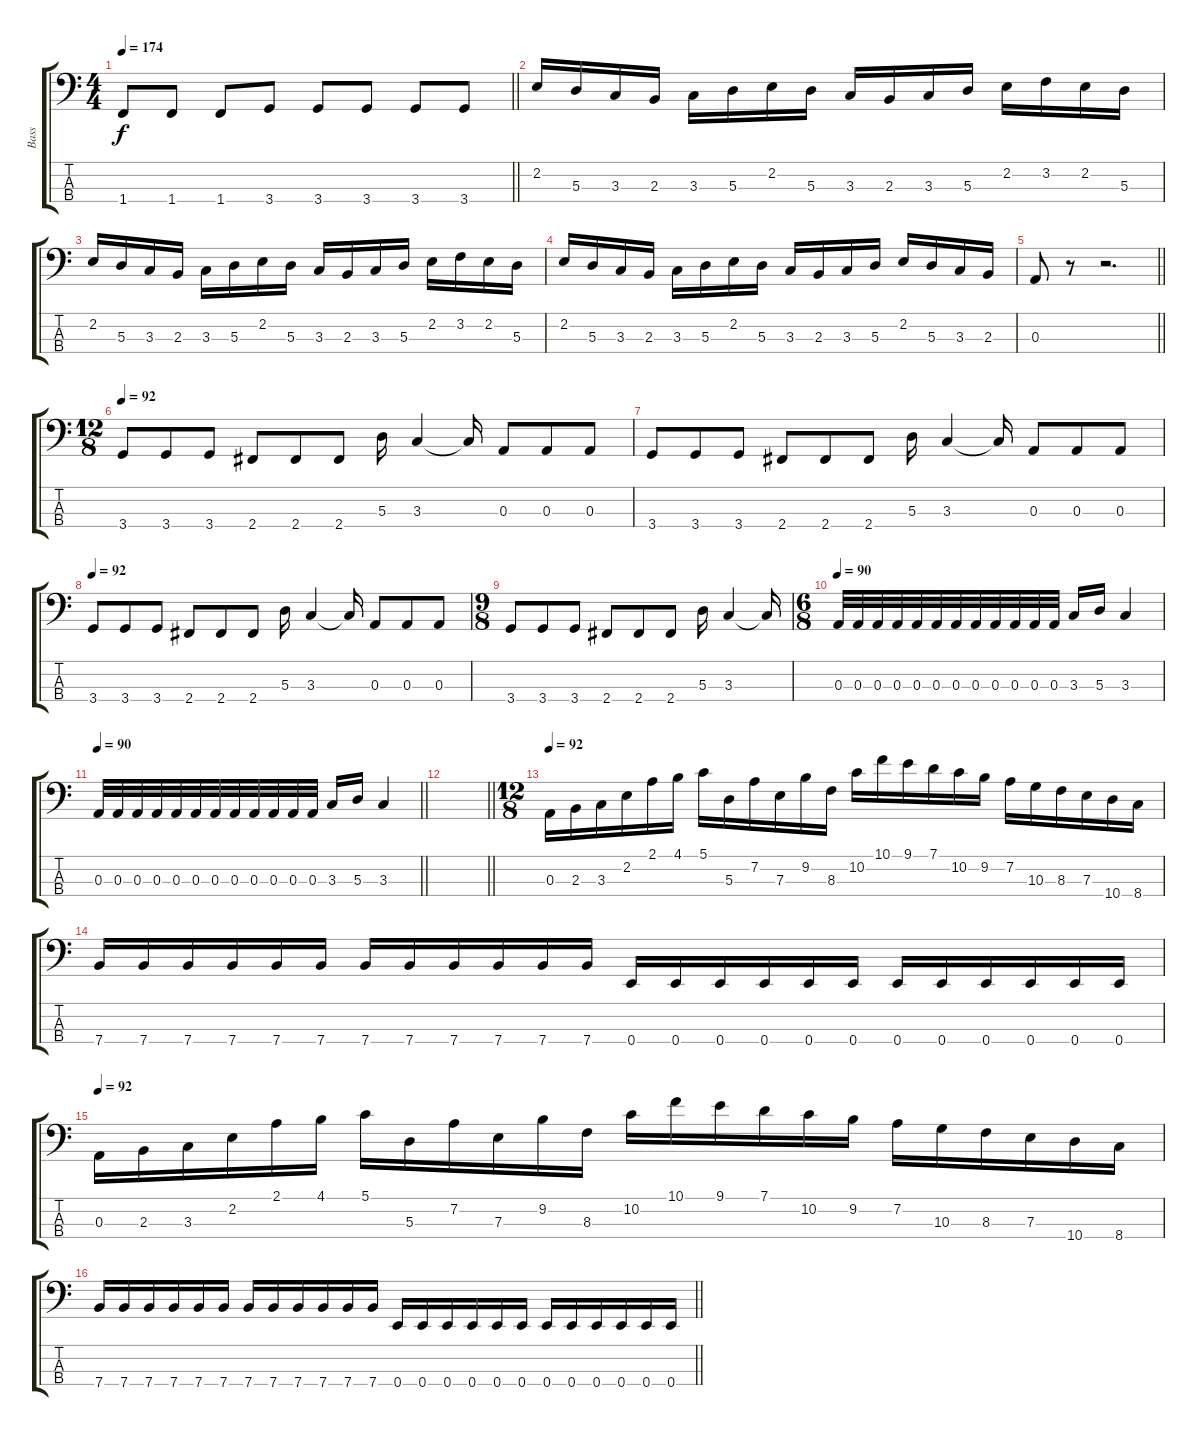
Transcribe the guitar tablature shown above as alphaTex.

\track ("Bass" "Bass") {instrument electricbassfinger}
\staff {score tabs}
\tuning (G2 D2 A1 E1) {hide}
\ts (4 4)
\tempo 174
\clef f4
\barLineRight lightlight
\ks c
1.4.8{dy f} 1.4.8 1.4.8 3.4.8 3.4.8 3.4.8 3.4.8 3.4.8 |
2.2.16 5.3.16 3.3.16 2.3.16 3.3.16 5.3.16 2.2.16 5.3.16 3.3.16 2.3.16 3.3.16 5.3.16 2.2.16 3.2.16 2.2.16 5.3.16 |
2.2.16 5.3.16 3.3.16 2.3.16 3.3.16 5.3.16 2.2.16 5.3.16 3.3.16 2.3.16 3.3.16 5.3.16 2.2.16 3.2.16 2.2.16 5.3.16 |
2.2.16 5.3.16 3.3.16 2.3.16 3.3.16 5.3.16 2.2.16 5.3.16 3.3.16 2.3.16 3.3.16 5.3.16 2.2.16 5.3.16 3.3.16 2.3.16 |
\barLineRight lightlight
0.3.8 r.8 r.2{d} |
\ts (12 8)
\tempo 92
3.4.8 3.4.8 3.4.8 2.4.8 2.4.8 2.4.8 5.3.16 3.3.4 3.3{t}.16 0.3.8 0.3.8 0.3.8 |
3.4.8 3.4.8 3.4.8 2.4.8 2.4.8 2.4.8 5.3.16 3.3.4 3.3{t}.16 0.3.8 0.3.8 0.3.8 |
\tempo 92
3.4.8 3.4.8 3.4.8 2.4.8 2.4.8 2.4.8 5.3.16 3.3.4 3.3{t}.16 0.3.8 0.3.8 0.3.8 |
\ts (9 8)
3.4.8 3.4.8 3.4.8 2.4.8 2.4.8 2.4.8 5.3.16 3.3.4 3.3{t}.16 |
\ts (6 8)
\tempo 90
0.3.32 0.3.32 0.3.32 0.3.32 0.3.32 0.3.32 0.3.32 0.3.32 0.3.32 0.3.32 0.3.32 0.3.32 3.3.16 5.3.16 3.3.4 |
\tempo 90
\barLineRight lightlight
0.3.32 0.3.32 0.3.32 0.3.32 0.3.32 0.3.32 0.3.32 0.3.32 0.3.32 0.3.32 0.3.32 0.3.32 3.3.16 5.3.16 3.3.4 |
\barLineRight lightlight
|
\ts (12 8)
\tempo 92
0.3.16 2.3.16 3.3.16 2.2.16 2.1.16 4.1.16 5.1.16 5.3.16 7.2.16 7.3.16 9.2.16 8.3.16 10.2.16 10.1.16 9.1.16 7.1.16 10.2.16 9.2.16 7.2.16 10.3.16 8.3.16 7.3.16 10.4.16 8.4.16 |
7.4.16 7.4.16 7.4.16 7.4.16 7.4.16 7.4.16 7.4.16 7.4.16 7.4.16 7.4.16 7.4.16 7.4.16 0.4.16 0.4.16 0.4.16 0.4.16 0.4.16 0.4.16 0.4.16 0.4.16 0.4.16 0.4.16 0.4.16 0.4.16 |
\tempo 92
0.3.16 2.3.16 3.3.16 2.2.16 2.1.16 4.1.16 5.1.16 5.3.16 7.2.16 7.3.16 9.2.16 8.3.16 10.2.16 10.1.16 9.1.16 7.1.16 10.2.16 9.2.16 7.2.16 10.3.16 8.3.16 7.3.16 10.4.16 8.4.16 |
\barLineRight lightlight
7.4.16 7.4.16 7.4.16 7.4.16 7.4.16 7.4.16 7.4.16 7.4.16 7.4.16 7.4.16 7.4.16 7.4.16 0.4.16 0.4.16 0.4.16 0.4.16 0.4.16 0.4.16 0.4.16 0.4.16 0.4.16 0.4.16 0.4.16 0.4.16
